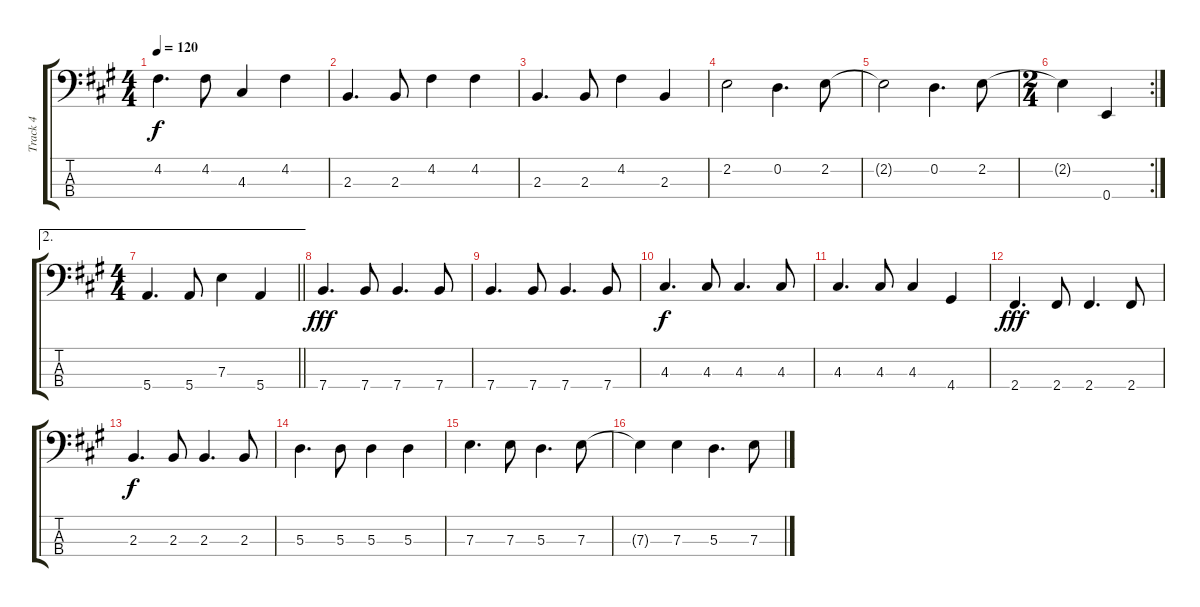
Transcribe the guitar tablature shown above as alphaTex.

\track ("Track 4" "Track 4") {instrument electricbassfinger}
\staff {score tabs}
\tuning (G2 D2 A1 E1) {hide}
\ts (4 4)
\tempo 120
\clef f4
\ks a
4.2.4{d dy f} 4.2.8 4.3.4 4.2.4 |
2.3.4{d} 2.3.8 4.2.4 4.2.4 |
2.3.4{d} 2.3.8 4.2.4 2.3.4 |
2.2.2 0.2.4{d} 2.2.8 |
2.2{t}.2 0.2.4{d} 2.2.8 |
\rc 2
\ts (2 4)
2.2{t}.4 0.4.4 |
\ae 2
\ts (4 4)
\barLineRight lightlight
5.4.4{d} 5.4.8 7.3.4 5.4.4 |
7.4.4{d dy fff} 7.4.8 7.4.4{d} 7.4.8 |
7.4.4{d} 7.4.8 7.4.4{d} 7.4.8 |
4.3.4{d dy f} 4.3.8 4.3.4{d} 4.3.8 |
4.3.4{d} 4.3.8 4.3.4 4.4.4 |
2.4.4{d dy fff} 2.4.8 2.4.4{d} 2.4.8 |
2.3.4{d dy f} 2.3.8 2.3.4{d} 2.3.8 |
5.3.4{d} 5.3.8 5.3.4 5.3.4 |
7.3.4{d} 7.3.8 5.3.4{d} 7.3.8 |
7.3{t}.4 7.3.4 5.3.4{d} 7.3.8
